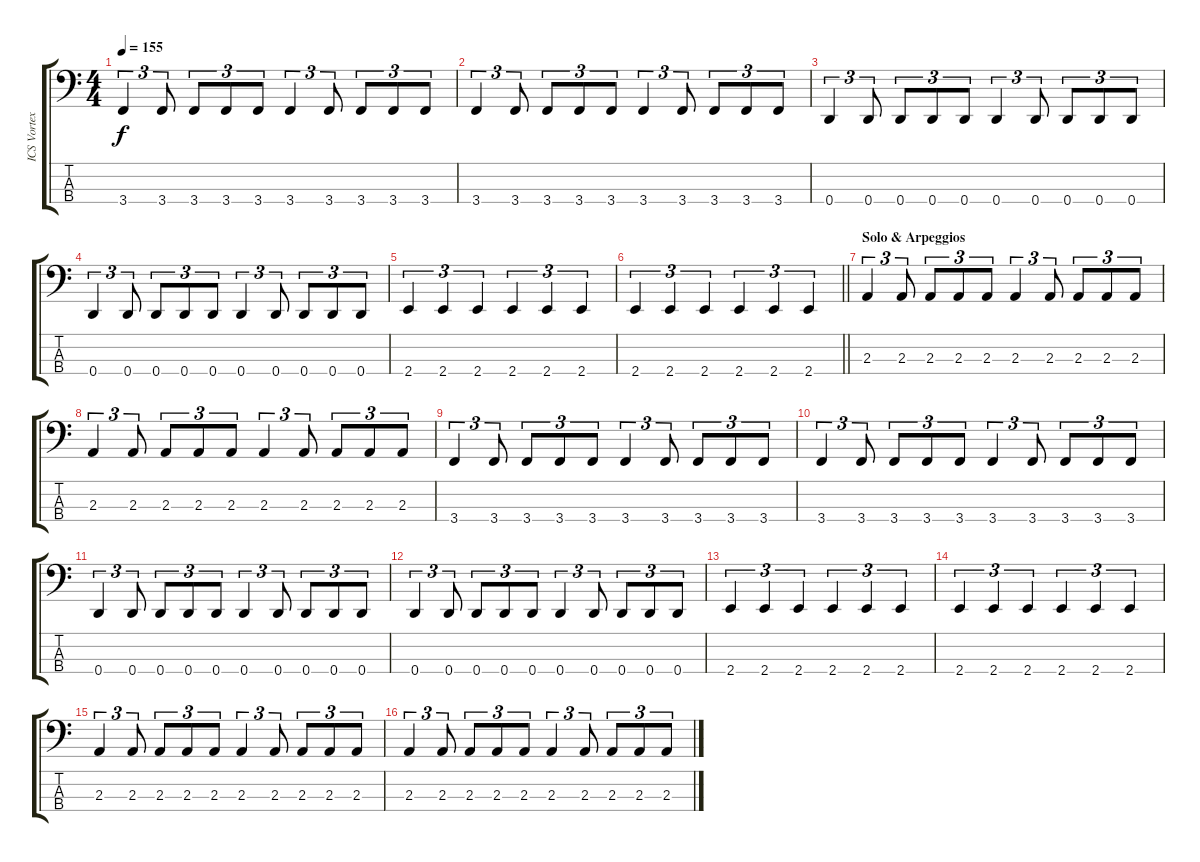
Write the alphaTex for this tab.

\track ("ICS Vortex" "ICS Vortex") {instrument electricbassfinger}
\staff {score tabs}
\tuning (F2 C2 G1 D1) {hide}
\ts (4 4)
\tempo 155
\clef f4
\ks c
3.4.4{tu (3 2) dy f} 3.4.8{tu (3 2)} 3.4.8{tu (3 2)} 3.4.8{tu (3 2)} 3.4.8{tu (3 2)} 3.4.4{tu (3 2)} 3.4.8{tu (3 2)} 3.4.8{tu (3 2)} 3.4.8{tu (3 2)} 3.4.8{tu (3 2)} |
3.4.4{tu (3 2)} 3.4.8{tu (3 2)} 3.4.8{tu (3 2)} 3.4.8{tu (3 2)} 3.4.8{tu (3 2)} 3.4.4{tu (3 2)} 3.4.8{tu (3 2)} 3.4.8{tu (3 2)} 3.4.8{tu (3 2)} 3.4.8{tu (3 2)} |
0.4.4{tu (3 2)} 0.4.8{tu (3 2)} 0.4.8{tu (3 2)} 0.4.8{tu (3 2)} 0.4.8{tu (3 2)} 0.4.4{tu (3 2)} 0.4.8{tu (3 2)} 0.4.8{tu (3 2)} 0.4.8{tu (3 2)} 0.4.8{tu (3 2)} |
0.4.4{tu (3 2)} 0.4.8{tu (3 2)} 0.4.8{tu (3 2)} 0.4.8{tu (3 2)} 0.4.8{tu (3 2)} 0.4.4{tu (3 2)} 0.4.8{tu (3 2)} 0.4.8{tu (3 2)} 0.4.8{tu (3 2)} 0.4.8{tu (3 2)} |
2.4.4{tu (3 2)} 2.4.4{tu (3 2)} 2.4.4{tu (3 2)} 2.4.4{tu (3 2)} 2.4.4{tu (3 2)} 2.4.4{tu (3 2)} |
\barLineRight lightlight
2.4.4{tu (3 2)} 2.4.4{tu (3 2)} 2.4.4{tu (3 2)} 2.4.4{tu (3 2)} 2.4.4{tu (3 2)} 2.4.4{tu (3 2)} |
\section ("" "Solo & Arpeggios")
2.3.4{tu (3 2)} 2.3.8{tu (3 2)} 2.3.8{tu (3 2)} 2.3.8{tu (3 2)} 2.3.8{tu (3 2)} 2.3.4{tu (3 2)} 2.3.8{tu (3 2)} 2.3.8{tu (3 2)} 2.3.8{tu (3 2)} 2.3.8{tu (3 2)} |
2.3.4{tu (3 2)} 2.3.8{tu (3 2)} 2.3.8{tu (3 2)} 2.3.8{tu (3 2)} 2.3.8{tu (3 2)} 2.3.4{tu (3 2)} 2.3.8{tu (3 2)} 2.3.8{tu (3 2)} 2.3.8{tu (3 2)} 2.3.8{tu (3 2)} |
3.4.4{tu (3 2)} 3.4.8{tu (3 2)} 3.4.8{tu (3 2)} 3.4.8{tu (3 2)} 3.4.8{tu (3 2)} 3.4.4{tu (3 2)} 3.4.8{tu (3 2)} 3.4.8{tu (3 2)} 3.4.8{tu (3 2)} 3.4.8{tu (3 2)} |
3.4.4{tu (3 2)} 3.4.8{tu (3 2)} 3.4.8{tu (3 2)} 3.4.8{tu (3 2)} 3.4.8{tu (3 2)} 3.4.4{tu (3 2)} 3.4.8{tu (3 2)} 3.4.8{tu (3 2)} 3.4.8{tu (3 2)} 3.4.8{tu (3 2)} |
0.4.4{tu (3 2)} 0.4.8{tu (3 2)} 0.4.8{tu (3 2)} 0.4.8{tu (3 2)} 0.4.8{tu (3 2)} 0.4.4{tu (3 2)} 0.4.8{tu (3 2)} 0.4.8{tu (3 2)} 0.4.8{tu (3 2)} 0.4.8{tu (3 2)} |
0.4.4{tu (3 2)} 0.4.8{tu (3 2)} 0.4.8{tu (3 2)} 0.4.8{tu (3 2)} 0.4.8{tu (3 2)} 0.4.4{tu (3 2)} 0.4.8{tu (3 2)} 0.4.8{tu (3 2)} 0.4.8{tu (3 2)} 0.4.8{tu (3 2)} |
2.4.4{tu (3 2)} 2.4.4{tu (3 2)} 2.4.4{tu (3 2)} 2.4.4{tu (3 2)} 2.4.4{tu (3 2)} 2.4.4{tu (3 2)} |
2.4.4{tu (3 2)} 2.4.4{tu (3 2)} 2.4.4{tu (3 2)} 2.4.4{tu (3 2)} 2.4.4{tu (3 2)} 2.4.4{tu (3 2)} |
2.3.4{tu (3 2)} 2.3.8{tu (3 2)} 2.3.8{tu (3 2)} 2.3.8{tu (3 2)} 2.3.8{tu (3 2)} 2.3.4{tu (3 2)} 2.3.8{tu (3 2)} 2.3.8{tu (3 2)} 2.3.8{tu (3 2)} 2.3.8{tu (3 2)} |
2.3.4{tu (3 2)} 2.3.8{tu (3 2)} 2.3.8{tu (3 2)} 2.3.8{tu (3 2)} 2.3.8{tu (3 2)} 2.3.4{tu (3 2)} 2.3.8{tu (3 2)} 2.3.8{tu (3 2)} 2.3.8{tu (3 2)} 2.3.8{tu (3 2)}
